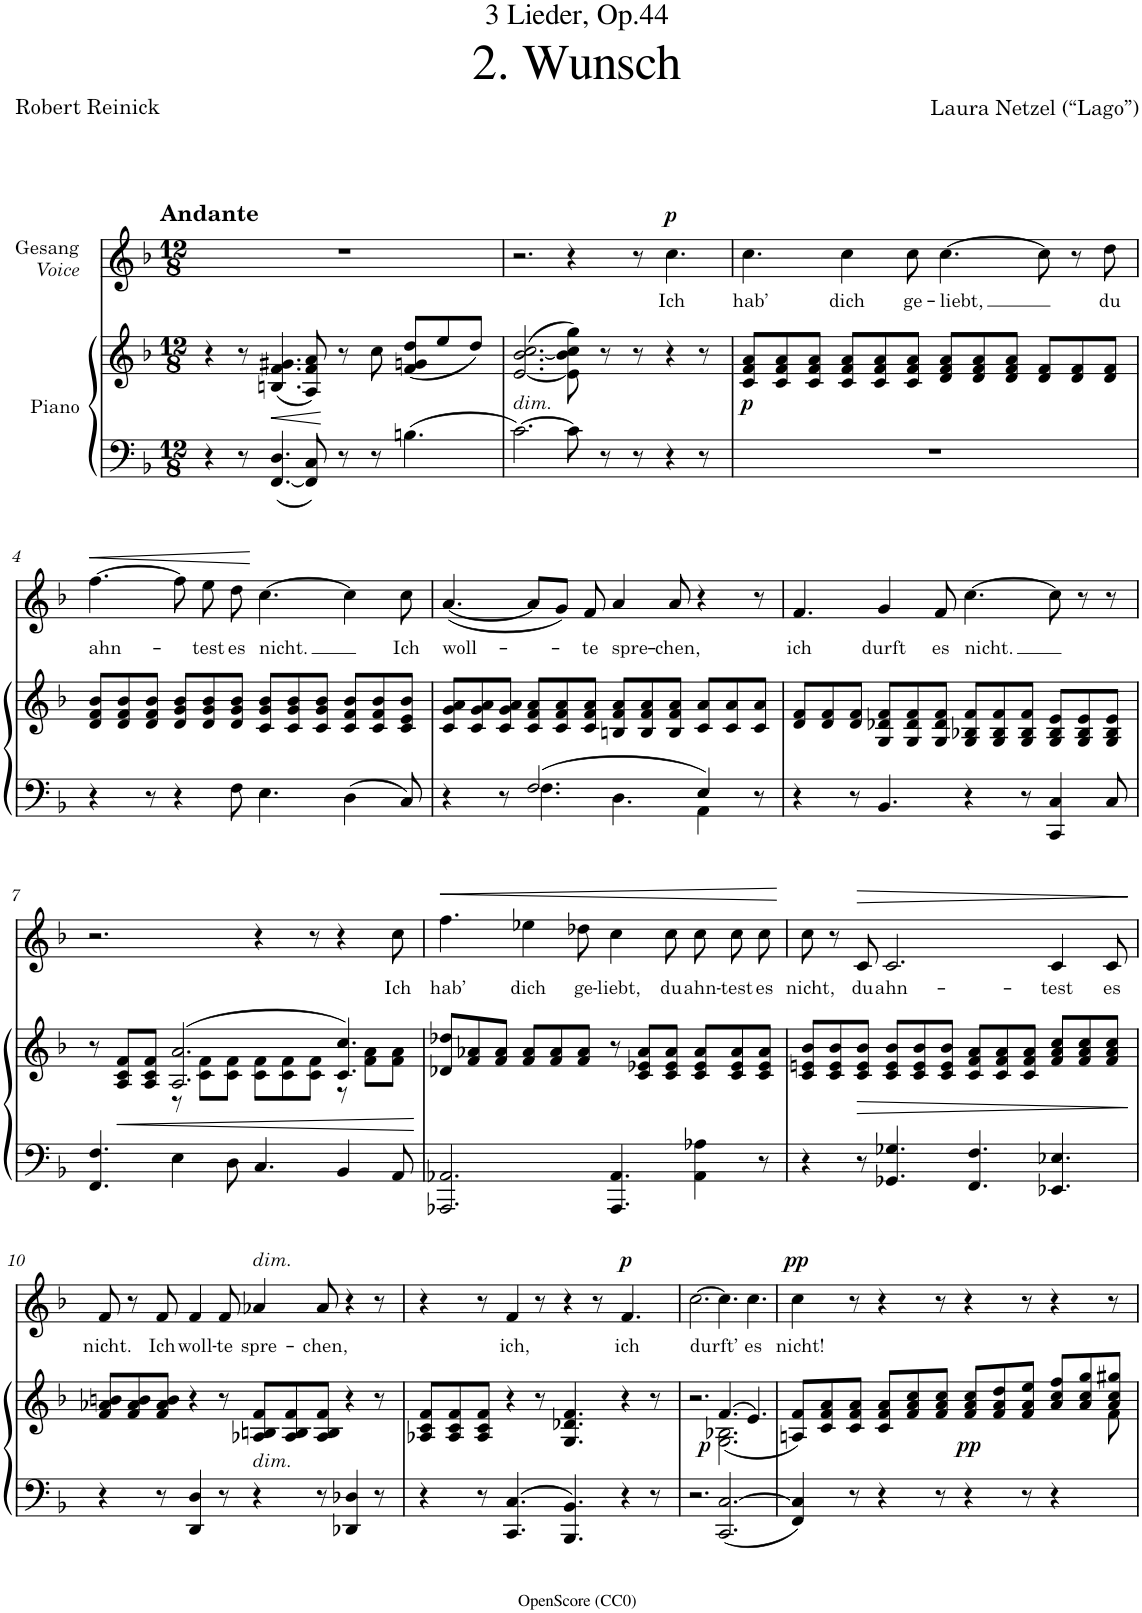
**kern	**kern	**dynam	**kern	**text	**dynam
*part2	*part2	*part2	*part1	*part1	*part1
*staff3	*staff2	*staff2/3	*staff1	*staff1	*staff1
*I"Piano	*	*	*I"Gesang Voice	*	*
*I'Pno	*	*	*	*	*
*clefF4	*clefG2	*	*clefG2	*	*
*k[b-]	*k[b-]	*	*k[b-]	*	*
*M12/8	*M12/8	*	*M12/8	*	*
=1	=1	=1	=1	=1	=1
!	!	!	!LO:TX:a:B:t=Andante	!	!
4r	4r	.	1.r	.	.
8r	8r	.	.	.	.
!	!	!LO:HP:b	!	!	!
[4.FF/ 4.D/	(4.Bn/ 4.f/ 4.g#X/	<	.	.	.
8FF/] 8C/	8A/ 8f/ 8a/)	.	.	.	.
8r	8r	[	.	.	.
8r	8cc\	.	.	.	.
4.Bn\	(8f/ 8gn/ 8dd/L	.	.	.	.
.	8ee/	.	.	.	.
.	8dd/J)	.	.	.	.
=2	=2	=2	=2	=2	=2
!	!LO:TX:b:i:t=dim.	!	!	!	!
[2.c\	([2.e/ [<2.b-/ 2.cc/	.	2.r	.	.
8c\]	8e\] 8b-\] 8cc\ 8gg\)	.	4r	.	.
8r	8r	.	.	.	.
8r	8r	.	8r	.	.
!	!	!	!	!LO:LY:b	!LO:DY:a
4r	4r	.	4.cc\	Ich	p
8r	8r	.	.	.	.
=3	=3	=3	=3	=3	=3
!	!	!LO:DY:b	!	!LO:LY:b	!
1.r	8c/ 8f/ 8a/L	p	4.cc\	hab’	.
.	8c/ 8f/ 8a/	.	.	.	.
.	8c/ 8f/ 8a/J	.	.	.	.
!	!	!	!	!LO:LY:b	!
.	8c/ 8f/ 8a/L	.	4cc\	dich	.
.	8c/ 8f/ 8a/	.	.	.	.
!	!	!	!	!LO:LY:b	!
.	8c/ 8f/ 8a/J	.	8cc\	ge-	.
!	!	!	!	!LO:LY:b	!
.	8d/ 8f/ 8a/L	.	[4.cc\	-liebt,	.
.	8d/ 8f/ 8a/	.	.	.	.
.	8d/ 8f/ 8a/J	.	.	.	.
.	8d/ 8f/L	.	8cc\]	.	.
.	8d/ 8f/	.	8r	.	.
!	!	!	!	!LO:LY:b	!
.	8d/ 8f/J	.	8dd\	du	.
!!LO:LB:g=z
=4	=4	=4	=4	=4	=4
!	!	!	!	!LO:LY:b	!LO:HP:b
4r	8d/ 8f/ 8b-/L	.	[4.ff\	ahn-	<
.	8d/ 8f/ 8b-/	.	.	.	.
8r	8d/ 8f/ 8b-/J	.	.	.	.
4r	8d/ 8g/ 8b-/L	.	8ff\]	.	.
!	!	!	!	!LO:LY:b	!
.	8d/ 8g/ 8b-/	.	8ee\	-test	.
!	!	!	!	!LO:LY:b	!
8F\	8d/ 8g/ 8b-/J	.	8dd\	es	.
!	!	!	!	!LO:LY:b	!
4.E\	8c/ 8g/ 8b-/L	.	[4.cc\	nicht.	[
.	8c/ 8g/ 8b-/	.	.	.	.
.	8c/ 8g/ 8b-/J	.	.	.	.
4D\	8c/ 8f/ 8b-/L	.	4cc\]	.	.
.	8c/ 8f/ 8b-/	.	.	.	.
!	!	!	!	!LO:LY:b	!
8C/	8c/ 8e/ 8b-/J	.	8cc\	Ich	.
=5	=5	=5	=5	=5	=5
*^	*	*	*	*	*
!	!	!	!	!	!LO:LY:b	!
4r	4ryy	8c/ 8g/ 8a/L	.	([4.a/	woll-	.
.	.	8c/ 8g/ 8a/	.	.	.	.
8r	8ryy	8c/ 8g/ 8a/J	.	.	.	.
2.F/	4.F\	8c/ 8f/ 8a/L	.	8a/L]	.	.
.	.	8c/ 8f/ 8a/	.	8g/J)	.	.
!	!	!	!	!	!LO:LY:b	!
.	.	8c/ 8f/ 8a/J	.	8f/	-te	.
!	!	!	!	!	!LO:LY:b	!
.	4.D\	8Bn/ 8f/ 8a/L	.	4a/	spre-	.
.	.	8B/ 8f/ 8a/	.	.	.	.
!	!	!	!	!	!LO:LY:b	!
.	.	8B/ 8f/ 8a/J	.	8a/	-chen,	.
4E/	4AA\	8c/ 8a/L	.	4r	.	.
.	.	8c/ 8a/	.	.	.	.
8r	8ryy	8c/ 8a/J	.	8r	.	.
=6	=6	=6	=6	=6	=6	=6
!	!	!	!	!	!LO:LY:b	!
*v	*v	*	*	*	*	*
4r	8d/ 8f/L	.	4.f/	ich	.
.	8d/ 8f/	.	.	.	.
8r	8d/ 8f/J	.	.	.	.
!	!	!	!	!LO:LY:b	!
4.BB-/	8G/ 8d-X/ 8f/L	.	4g/	durft	.
.	8G/ 8d-/ 8f/	.	.	.	.
!	!	!	!	!LO:LY:b	!
.	8G/ 8d-/ 8f/J	.	8f/	es	.
!	!	!	!	!LO:LY:b	!
4r	8G/ 8B-X/ 8f/L	.	[4.cc\	nicht.	.
.	8G/ 8B-/ 8f/	.	.	.	.
8r	8G/ 8B-/ 8f/J	.	.	.	.
4CC/ 4C/	8G/ 8B-/ 8e/L	.	8cc\]	.	.
.	8G/ 8B-/ 8e/	.	8r	.	.
8C/	8G/ 8B-/ 8e/J	.	8r	.	.
!!LO:LB:g=z
=7	=7	=7	=7	=7	=7
*	*^	*	*	*	*
4.FF/ 4.F/	8r	4.ryy	.	2.r	.	.
!	!	!	!LO:HP:b	!	!	!
.	8A/ 8c/ 8f/L	.	<	.	.	.
.	8A/ 8c/ 8f/J	.	.	.	.	.
4E\	(2.A/ 2.a/	8r	.	.	.	.
.	.	8c\ 8f\L	.	.	.	.
8D\	.	8c\ 8f\J	.	.	.	.
4.C/	.	8c\ 8f\L	.	4r	.	.
.	.	8c\ 8f\	.	.	.	.
.	.	8c\ 8f\J	.	8r	.	.
4BB-/	4.c/ 4.cc/)	8r	.	4r	.	.
.	.	8f\ 8a\L	.	.	.	.
!	!	!	!	!	!LO:LY:b	!
8AA/	.	8f\ 8a\J	.	8cc\	Ich	.
*	*v	*v	*	*	*	*
.	.	[	.	.	.
=8	=8	=8	=8	=8	=8
!	!	!	!	!LO:LY:b	!LO:HP:b
2.AAA-X/ 2.AA-X/	8d-X/ 8dd-X/L	.	4.ff\	hab’	<
.	8f/ 8a-X/	.	.	.	.
.	8f/ 8a-/J	.	.	.	.
!	!	!	!	!LO:LY:b	!
.	8f/ 8a-/L	.	4ee-X\	dich	.
.	8f/ 8a-/	.	.	.	.
!	!	!	!	!LO:LY:b	!
.	8f/ 8a-/J	.	8dd-X\	ge-	.
!	!	!	!	!LO:LY:b	!
4.AAA-/ 4.AA-/	8r	.	4cc\	-liebt,	.
.	8c/ 8e-X/ 8a-/L	.	.	.	.
!	!	!	!	!LO:LY:b	!
.	8c/ 8e-/ 8a-/J	.	8cc\	du	.
!	!	!	!	!LO:LY:b	!
4AA-\ 4A-X\	8c/ 8e-/ 8a-/L	.	8cc\	ahn-	.
!	!	!	!	!LO:LY:b	!
.	8c/ 8e-/ 8a-/	.	8cc\	-test	.
!	!	!	!	!LO:LY:b	!
8r	8c/ 8e-/ 8a-/J	.	8cc\	es	.
.	.	.	.	.	[
=9	=9	=9	=9	=9	=9
!	!	!	!	!LO:LY:b	!
4r	8c/ 8en/ 8b-/L	.	8cc\	nicht,	.
.	8c/ 8e/ 8b-/	.	8r	.	.
!	!	!LO:HP:b	!	!LO:LY:b	!LO:HP:b
8r	8c/ 8e/ 8b-/J	>	8c/	du	>
!	!	!	!	!LO:LY:b	!
4.GG-X/ 4.G-X/	8c/ 8e/ 8b-/L	.	2.c/	ahn-	.
.	8c/ 8e/ 8b-/	.	.	.	.
.	8c/ 8e/ 8b-/J	.	.	.	.
4.FF/ 4.F/	8c/ 8f/ 8a/L	.	.	.	.
.	8c/ 8f/ 8a/	.	.	.	.
.	8c/ 8f/ 8a/J	.	.	.	.
!	!	!	!	!LO:LY:b	!
4.EE-X/ 4.E-X/	8f/ 8a/ 8cc/L	.	4c/	-test	.
.	8f/ 8a/ 8cc/	.	.	.	.
!	!	!	!	!LO:LY:b	!
.	8f/ 8a/ 8cc/J	.	8c/	es	.
.	.	]	.	.	]
!!LO:LB:g=z
=10	=10	=10	=10	=10	=10
!	!	!	!	!LO:LY:b	!
4r	8f/ 8a-X/ 8bn/L	.	8f/	nicht.	.
.	8f/ 8a-/ 8b/	.	8r	.	.
!	!	!	!	!LO:LY:b	!
8r	8f/ 8a-/ 8b/J	.	8f/	Ich	.
!	!	!	!	!LO:LY:b	!
4DD/ 4D/	4r	.	4f/	woll-	.
!	!	!	!	!LO:LY:b	!
8r	8r	.	8f/	-te	.
!	!	!	!LO:TX:a:i:t=dim.	!	!
!	!LO:TX:b:i:t=dim.	!	!	!	!
!	!	!	!	!LO:LY:b	!
4r	8A-X/ 8Bn/ 8f/L	.	4a-X/	spre-	.
.	8A-/ 8B/ 8f/	.	.	.	.
!	!	!	!	!LO:LY:b	!
8r	8A-/ 8B/ 8f/J	.	8a-/	-chen,	.
4DD-X/ 4D-X/	4r	.	4r	.	.
8r	8r	.	8r	.	.
=11	=11	=11	=11	=11	=11
4r	8A-X/ 8c/ 8f/L	.	4r	.	.
.	8A-/ 8c/ 8f/	.	.	.	.
8r	8A-/ 8c/ 8f/J	.	8r	.	.
!	!	!	!	!LO:LY:b	!
4.CC/ 4.C/	4r	.	4f/	ich,	.
.	8r	.	8r	.	.
4.BBB-/ 4.BB-/	4.G/ 4.d-X/ 4.f/	.	4r	.	.
.	.	.	8r	.	.
!	!	!	!	!LO:LY:b	!LO:DY:a
4r	4r	.	4.f/	ich	p
8r	8r	.	.	.	.
=12	=12	=12	=12	=12	=12
*	*^	*	*	*	*
!	!	!	!	!	!LO:LY:b	!
2.r	2.r	2.ryy	.	[2.cc\	durft’	.
!	!	!	!LO:DY:b	!	!	!
2.CC/ [2.C/	(4.f/	(2.G\ 2.B-X\	p	4.cc\]	.	.
!	!	!	!	!	!LO:LY:b	!
.	4.e/)	.	.	4.cc\	es	.
=13	=13	=13	=13	=13	=13	=13
!	!	!	!	!	!LO:LY:b	!LO:DY:a
4FF/ 4C/]	8An/ 8f/L)	4.ryy	.	4cc\	nicht!	pp
.	8c/ 8f/ 8a/	.	.	.	.	.
8r	8c/ 8f/ 8a/J	.	.	8r	.	.
*	*v	*v	*	*	*	*
4r	8c/ 8f/ 8a/L	.	4r	.	.
.	8f/ 8a/ 8cc/	.	.	.	.
8r	8f/ 8a/ 8cc/J	.	8r	.	.
!	!	!LO:DY:b	!	!	!
4r	8f/ 8a/ 8cc/L	pp	4r	.	.
.	8f/ 8a/ 8dd/	.	.	.	.
8r	8f/ 8a/ 8ee/J	.	8r	.	.
4r	8a/ 8cc/ 8ff/L	.	4r	.	.
.	8a/ 8cc/ 8gg/	.	.	.	.
*	*^	*	*	*	*
8ryy	8a/ 8cc/ 8gg#X/J	8f\	.	8r	.	.
*	*v	*v	*	*	*	*
=	=	=	=	=	=
*-	*-	*-	*-	*-	*-
